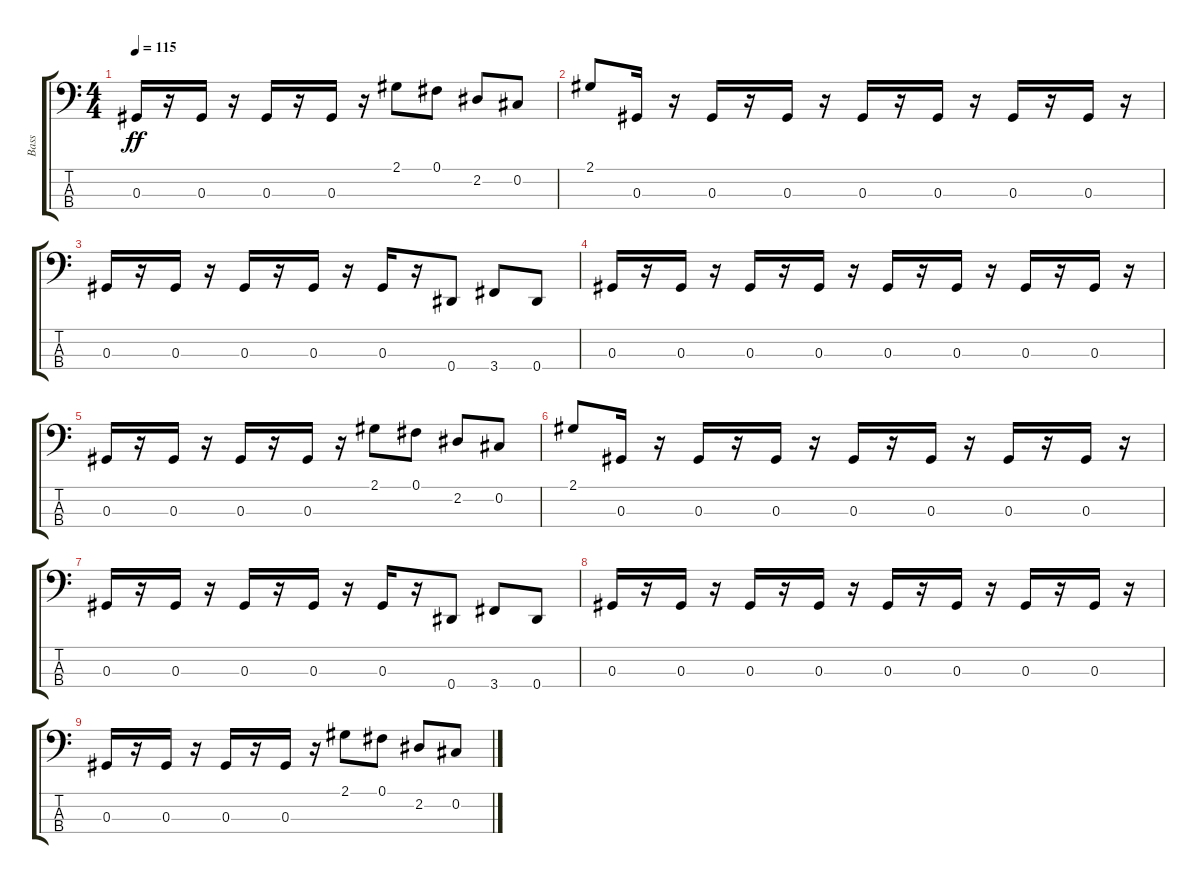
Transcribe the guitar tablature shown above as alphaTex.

\track ("Bass" "Bass") {instrument electricbasspick}
\staff {score tabs}
\tuning (Gb2 Db2 Ab1 Eb1) {hide}
\ts (4 4)
\tempo 115
\clef f4
\ks c
0.3.16{dy ff} r.16 0.3.16 r.16 0.3.16 r.16 0.3.16 r.16 2.1.8 0.1.8 2.2.8 0.2.8 |
2.1.8 0.3.16 r.16 0.3.16 r.16 0.3.16 r.16 0.3.16 r.16 0.3.16 r.16 0.3.16 r.16 0.3.16 r.16 |
0.3.16 r.16 0.3.16 r.16 0.3.16 r.16 0.3.16 r.16 0.3.16 r.16 0.4.8 3.4.8 0.4.8 |
0.3.16 r.16 0.3.16 r.16 0.3.16 r.16 0.3.16 r.16 0.3.16 r.16 0.3.16 r.16 0.3.16 r.16 0.3.16 r.16 |
0.3.16 r.16 0.3.16 r.16 0.3.16 r.16 0.3.16 r.16 2.1.8 0.1.8 2.2.8 0.2.8 |
2.1.8 0.3.16 r.16 0.3.16 r.16 0.3.16 r.16 0.3.16 r.16 0.3.16 r.16 0.3.16 r.16 0.3.16 r.16 |
0.3.16{volume 8} r.16 0.3.16 r.16 0.3.16 r.16 0.3.16 r.16 0.3.16 r.16 0.4.8 3.4.8 0.4.8 |
0.3.16{volume 4} r.16 0.3.16 r.16 0.3.16 r.16 0.3.16 r.16 0.3.16 r.16 0.3.16 r.16 0.3.16 r.16 0.3.16 r.16 |
0.3.16{volume 0} r.16 0.3.16 r.16 0.3.16 r.16 0.3.16 r.16 2.1.8 0.1.8 2.2.8 0.2.8
